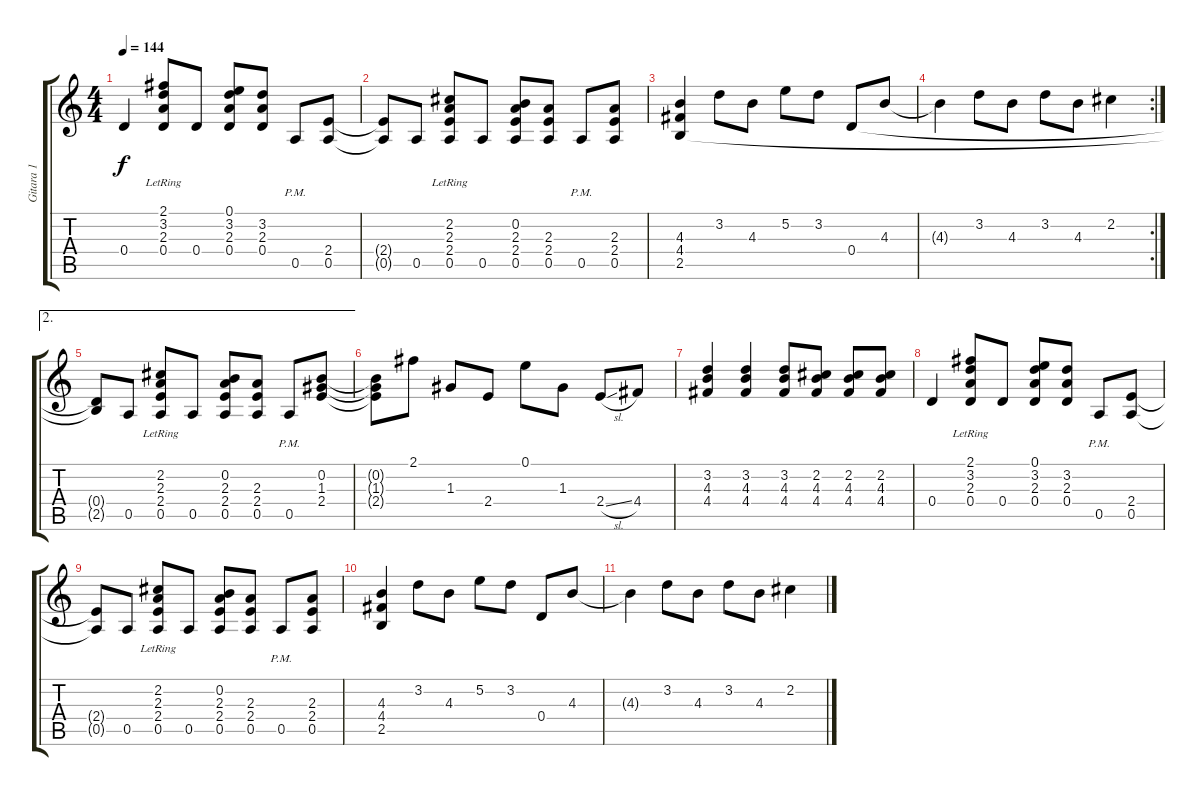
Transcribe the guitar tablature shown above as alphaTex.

\track ("Gitara 1" "Gitara 1") {instrument acousticguitarsteel}
\staff {score tabs}
\tuning (E4 B3 G3 D3 A2 E2) {hide}
\ts (4 4)
\tempo 144
\clef g2
\ks c
0.4.4{dy f} (2.1 3.2{lr} 2.3{lr} 0.4).8 0.4.8 (0.1 3.2 2.3 0.4).8 (3.2 2.3 0.4).8 0.5{pm}.8 (2.4 0.5).8 |
(2.4{t} 0.5{t}).8 0.5.8 (2.2{lr} 2.3{lr} 2.4{lr} 0.5).8 0.5.8 (0.2 2.3 2.4 0.5).8 (2.3 2.4 0.5).8 0.5{pm}.8 (2.3 2.4 0.5).8 |
(4.3 4.4 2.5).4 3.2.8 4.3.8 5.2.8 3.2.8 0.4.8 4.3.8 |
\rc 2
4.3{t}.4{volume 5} 3.2.8 4.3.8 3.2.8 4.3.8 2.2.4 |
\ae 2
(0.4{t} 2.5{t}).8 0.5.8 (2.2{lr} 2.3{lr} 2.4{lr} 0.5).8 0.5.8 (0.2 2.3 2.4 0.5).8 (2.3 2.4 0.5).8 0.5{pm}.8 (0.2 1.3 2.4).8 |
(0.2{t} 1.3{t} 2.4{t}).8 2.1.8 1.3.8 2.4.8 0.1.8 1.3.8 2.4{sl}.8 4.4.8 |
(3.2 4.3 4.4).4 (3.2 4.3 4.4).4 (3.2 4.3 4.4).8 (2.2 4.3 4.4).8 (2.2 4.3 4.4).8 (2.2 4.3 4.4).8 |
0.4.4 (2.1 3.2{lr} 2.3{lr} 0.4).8 0.4.8 (0.1 3.2 2.3 0.4).8 (3.2 2.3 0.4).8 0.5{pm}.8 (2.4 0.5).8 |
(2.4{t} 0.5{t}).8 0.5.8 (2.2{lr} 2.3{lr} 2.4{lr} 0.5).8 0.5.8 (0.2 2.3 2.4 0.5).8 (2.3 2.4 0.5).8 0.5{pm}.8 (2.3 2.4 0.5).8 |
(4.3 4.4 2.5).4 3.2.8 4.3.8 5.2.8 3.2.8 0.4.8 4.3.8 |
4.3{t}.4 3.2.8 4.3.8 3.2.8 4.3.8 2.2.4
